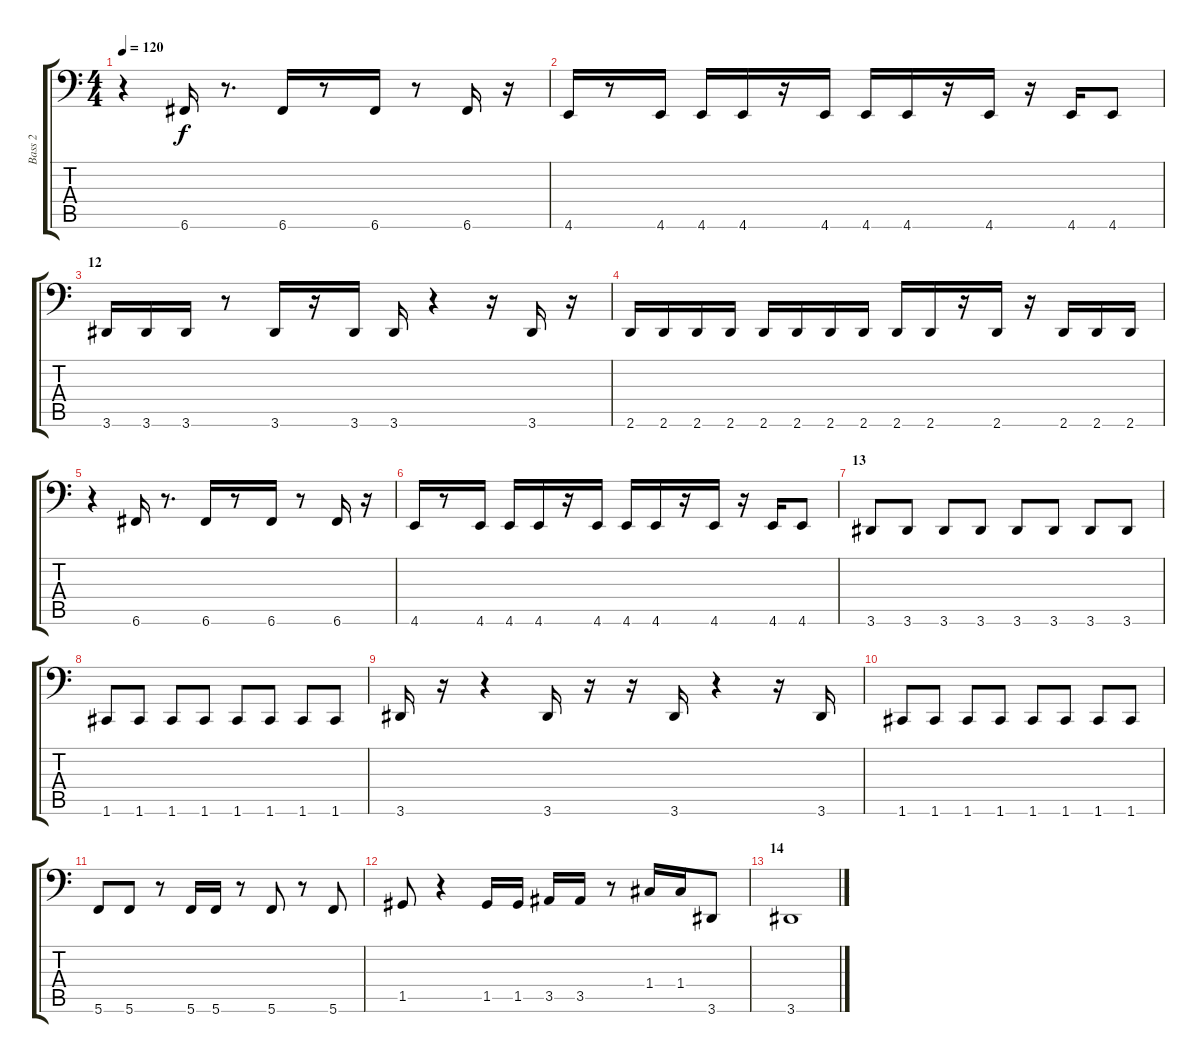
\track ("Bass 2" "Bass 2") {instrument electricbasspick}
\staff {score tabs}
\tuning (D3 A2 F2 C2 G1 C1) {hide}
\ts (4 4)
\tempo 120
\clef f4
\ks c
r.4{dy f} 6.6.16 r.8{d} 6.6.16 r.8 6.6.16 r.8 6.6.16 r.16 |
4.6.16 r.8 4.6.16 4.6.16 4.6.16 r.16 4.6.16 4.6.16 4.6.16 r.16 4.6.16 r.16 4.6.16 4.6.8 |
\section ("" "12")
3.6.16 3.6.16 3.6.16 r.8 3.6.16 r.16 3.6.16 3.6.16 r.4 r.16 3.6.16 r.16 |
2.6.16 2.6.16 2.6.16 2.6.16 2.6.16 2.6.16 2.6.16 2.6.16 2.6.16 2.6.16 r.16 2.6.16 r.16 2.6.16 2.6.16 2.6.16 |
r.4 6.6.16 r.8{d} 6.6.16 r.8 6.6.16 r.8 6.6.16 r.16 |
4.6.16 r.8 4.6.16 4.6.16 4.6.16 r.16 4.6.16 4.6.16 4.6.16 r.16 4.6.16 r.16 4.6.16 4.6.8 |
\section ("" "13")
3.6.8 3.6.8 3.6.8 3.6.8 3.6.8 3.6.8 3.6.8 3.6.8 |
1.6.8 1.6.8 1.6.8 1.6.8 1.6.8 1.6.8 1.6.8 1.6.8 |
3.6.16 r.16 r.4 3.6.16 r.16 r.16 3.6.16 r.4 r.16 3.6.16 |
1.6.8 1.6.8 1.6.8 1.6.8 1.6.8 1.6.8 1.6.8 1.6.8 |
5.6.8 5.6.8 r.8 5.6.16 5.6.16 r.8 5.6.8 r.8 5.6.8 |
1.5.8 r.4 1.5.16 1.5.16 3.5.16 3.5.16 r.8 1.4.16 1.4.16 3.6.8 |
\section ("" "14")
3.6.1
